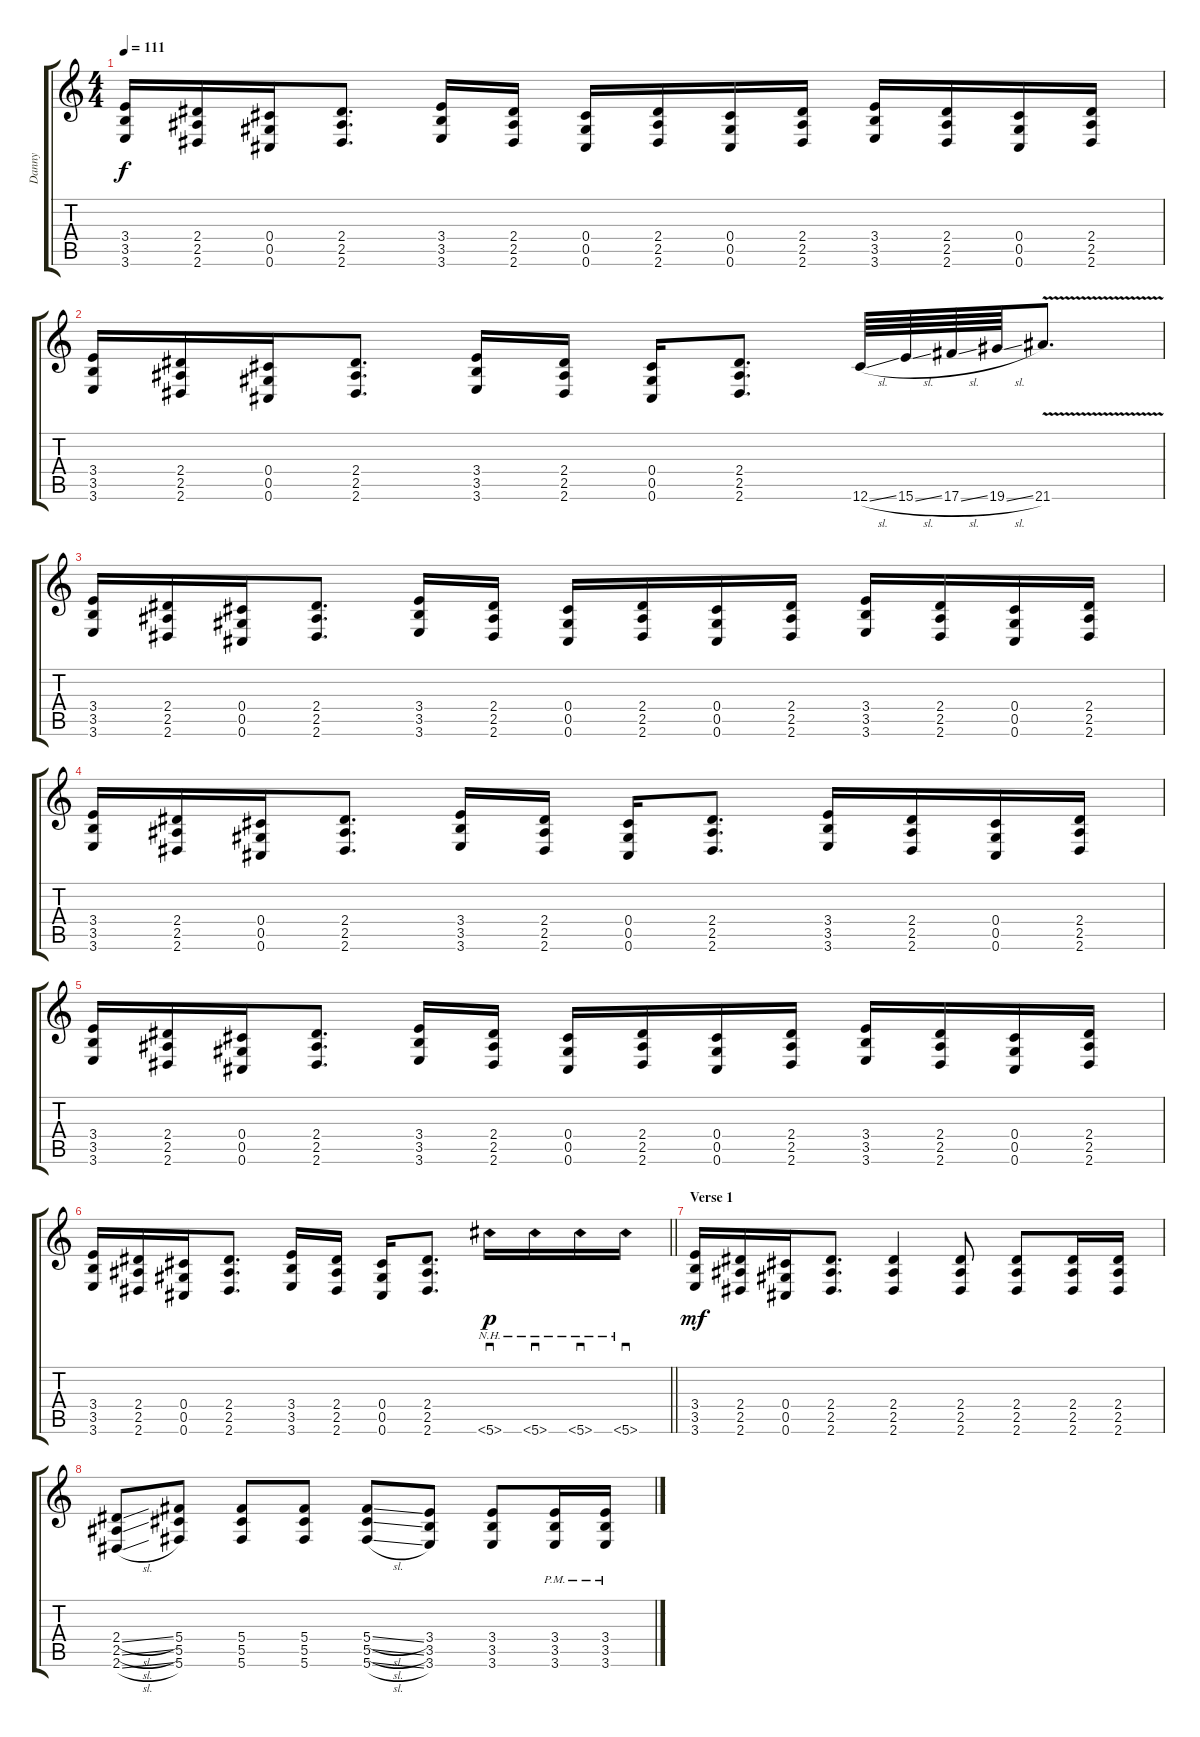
\track ("Danny" "Danny") {instrument distortionguitar}
\staff {score tabs}
\tuning (Eb4 Bb3 Gb3 Db3 Ab2 Db2) {hide}
\ts (4 4)
\tempo 111
\clef g2
\ks c
(3.4 3.5 3.6).16{dy f} (2.4 2.5 2.6).16 (0.4 0.5 0.6).16 (2.4 2.5 2.6).8{d} (3.4 3.5 3.6).16 (2.4 2.5 2.6).16 (0.4 0.5 0.6).16 (2.4 2.5 2.6).16 (0.4 0.5 0.6).16 (2.4 2.5 2.6).16 (3.4 3.5 3.6).16 (2.4 2.5 2.6).16 (0.4 0.5 0.6).16 (2.4 2.5 2.6).16 |
(3.4 3.5 3.6).16 (2.4 2.5 2.6).16 (0.4 0.5 0.6).16 (2.4 2.5 2.6).8{d} (3.4 3.5 3.6).16 (2.4 2.5 2.6).16 (0.4 0.5 0.6).16 (2.4 2.5 2.6).8{d} 12.6{sl}.64 15.6{sl}.64 17.6{sl}.64 19.6{sl}.64 21.6{v}.8{d} |
(3.4 3.5 3.6).16 (2.4 2.5 2.6).16 (0.4 0.5 0.6).16 (2.4 2.5 2.6).8{d} (3.4 3.5 3.6).16 (2.4 2.5 2.6).16 (0.4 0.5 0.6).16 (2.4 2.5 2.6).16 (0.4 0.5 0.6).16 (2.4 2.5 2.6).16 (3.4 3.5 3.6).16 (2.4 2.5 2.6).16 (0.4 0.5 0.6).16 (2.4 2.5 2.6).16 |
(3.4 3.5 3.6).16 (2.4 2.5 2.6).16 (0.4 0.5 0.6).16 (2.4 2.5 2.6).8{d} (3.4 3.5 3.6).16 (2.4 2.5 2.6).16 (0.4 0.5 0.6).16 (2.4 2.5 2.6).8{d} (3.4 3.5 3.6).16 (2.4 2.5 2.6).16 (0.4 0.5 0.6).16 (2.4 2.5 2.6).16 |
(3.4 3.5 3.6).16 (2.4 2.5 2.6).16 (0.4 0.5 0.6).16 (2.4 2.5 2.6).8{d} (3.4 3.5 3.6).16 (2.4 2.5 2.6).16 (0.4 0.5 0.6).16 (2.4 2.5 2.6).16 (0.4 0.5 0.6).16 (2.4 2.5 2.6).16 (3.4 3.5 3.6).16 (2.4 2.5 2.6).16 (0.4 0.5 0.6).16 (2.4 2.5 2.6).16 |
\barLineRight lightlight
(3.4 3.5 3.6).16 (2.4 2.5 2.6).16 (0.4 0.5 0.6).16 (2.4 2.5 2.6).8{d} (3.4 3.5 3.6).16 (2.4 2.5 2.6).16 (0.4 0.5 0.6).16 (2.4 2.5 2.6).8{d} 5.6{nh}.16{sd dy p} 5.6{nh}.16{sd} 5.6{nh}.16{sd} 5.6{nh}.16{sd} |
\section ("" "Verse 1")
(3.4 3.5 3.6).16{dy mf} (2.4 2.5 2.6).16 (0.4 0.5 0.6).16 (2.4 2.5 2.6).8{d} (2.4 2.5 2.6).4 (2.4 2.5 2.6).8 (2.4 2.5 2.6).8 (2.4 2.5 2.6).16 (2.4 2.5 2.6).16 |
(2.4{sl} 2.5{sl} 2.6{sl}).8 (5.4 5.5 5.6).8 (5.4 5.5 5.6).8 (5.4 5.5 5.6).8 (5.4{sl} 5.5{sl} 5.6{sl}).8 (3.4 3.5 3.6).8 (3.4 3.5 3.6).8 (3.4{pm} 3.5{pm} 3.6{pm}).16 (3.4{pm} 3.5{pm} 3.6{pm}).16
